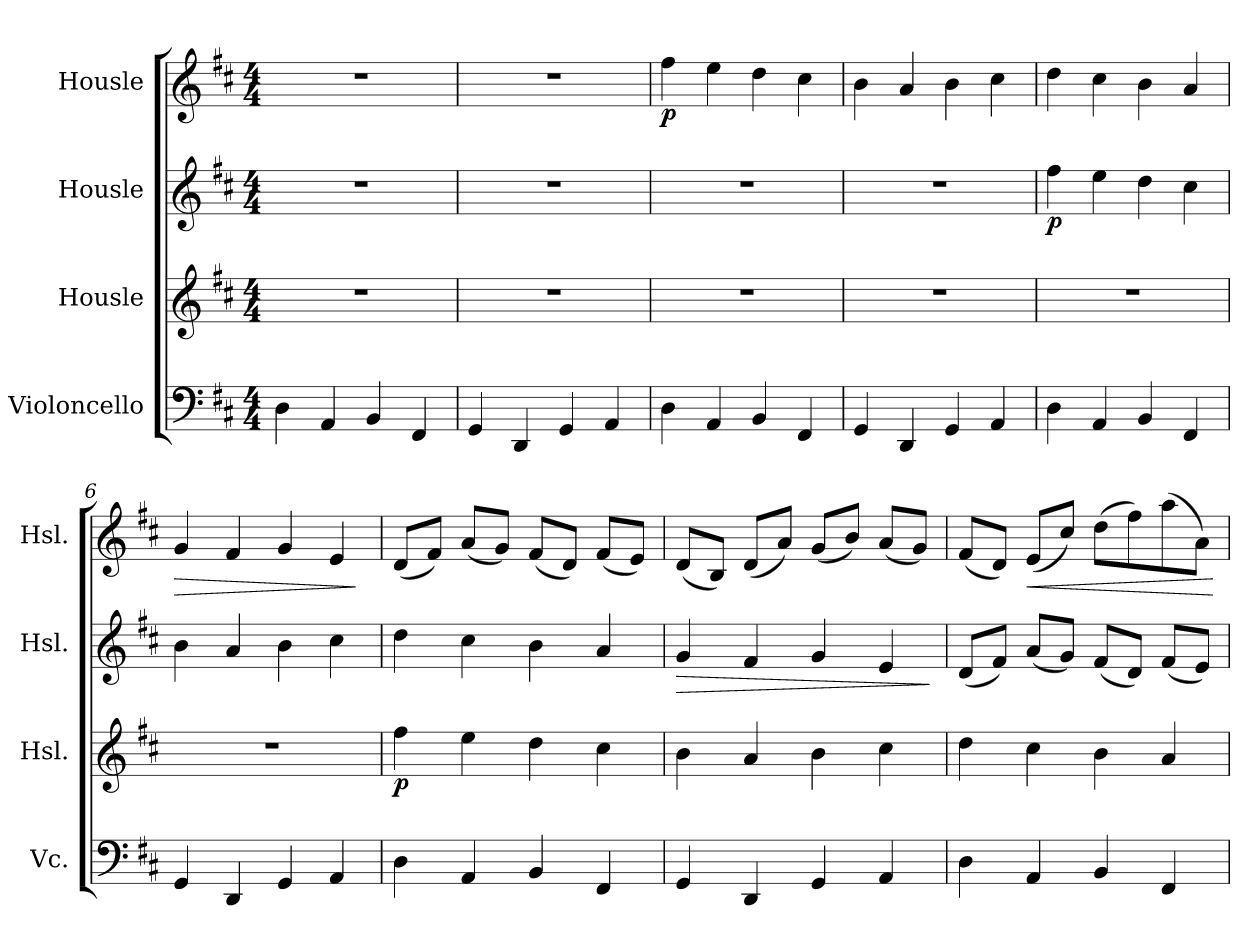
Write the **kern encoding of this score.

**kern	**kern	**dynam	**kern	**dynam	**kern	**dynam
*part4	*part3	*part3	*part2	*part2	*part1	*part1
*staff4	*staff3	*staff3	*staff2	*staff2	*staff1	*staff1
*I"Violoncello	*I"Housle	*	*I"Housle	*	*I"Housle	*
*I'Vc.	*I'Hsl.	*	*I'Hsl.	*	*I'Hsl.	*
*clefF4	*clefG2	*	*clefG2	*	*clefG2	*
*k[f#c#]	*k[f#c#]	*	*k[f#c#]	*	*k[f#c#]	*
*M4/4	*M4/4	*	*M4/4	*	*M4/4	*
*MM40	*MM40	*	*MM40	*	*MM40	*
=1	=1	=1	=1	=1	=1	=1
4D\	1r	.	1r	.	1r	.
4AA/	.	.	.	.	.	.
4BB/	.	.	.	.	.	.
4FF#/	.	.	.	.	.	.
=2	=2	=2	=2	=2	=2	=2
4GG/	1r	.	1r	.	1r	.
4DD/	.	.	.	.	.	.
4GG/	.	.	.	.	.	.
4AA/	.	.	.	.	.	.
=3	=3	=3	=3	=3	=3	=3
!	!	!	!	!	!	!LO:DY:b
4D\	1r	.	1r	.	4ff#\	p
4AA/	.	.	.	.	4ee\	.
4BB/	.	.	.	.	4dd\	.
4FF#/	.	.	.	.	4cc#\	.
=4	=4	=4	=4	=4	=4	=4
4GG/	1r	.	1r	.	4b\	.
4DD/	.	.	.	.	4a/	.
4GG/	.	.	.	.	4b\	.
4AA/	.	.	.	.	4cc#\	.
=5	=5	=5	=5	=5	=5	=5
!	!	!	!	!LO:DY:b	!	!
4D\	1r	.	4ff#\	p	4dd\	.
4AA/	.	.	4ee\	.	4cc#\	.
4BB/	.	.	4dd\	.	4b\	.
4FF#/	.	.	4cc#\	.	4a/	.
=6	=6	=6	=6	=6	=6	=6
!	!	!	!	!	!	!LO:HP:b
4GG/	1r	.	4b\	.	4g/	>
4DD/	.	.	4a/	.	4f#/	.
4GG/	.	.	4b\	.	4g/	.
4AA/	.	.	4cc#\	.	4e/	.
.	.	.	.	.	.	]
=7	=7	=7	=7	=7	=7	=7
!	!	!LO:DY:b	!	!	!	!
4D\	4ff#\	p	4dd\	.	(8d/L	.
.	.	.	.	.	8f#/J)	.
4AA/	4ee\	.	4cc#\	.	(8a/L	.
.	.	.	.	.	8g/J)	.
4BB/	4dd\	.	4b\	.	(8f#/L	.
.	.	.	.	.	8d/J)	.
4FF#/	4cc#\	.	4a/	.	(8f#/L	.
.	.	.	.	.	8e/J)	.
!!LO:LB:g=z
=8	=8	=8	=8	=8	=8	=8
!	!	!	!	!LO:HP:b	!	!
4GG/	4b\	.	4g/	>	(8d/L	.
.	.	.	.	.	8B/J)	.
4DD/	4a/	.	4f#/	.	(8d/L	.
.	.	.	.	.	8a/J)	.
4GG/	4b\	.	4g/	.	(8g/L	.
.	.	.	.	.	8b/J)	.
4AA/	4cc#\	.	4e/	.	(8a/L	.
.	.	.	.	.	8g/J)	.
.	.	.	.	]	.	.
=9	=9	=9	=9	=9	=9	=9
4D\	4dd\	.	(8d/L	.	(8f#/L	.
.	.	.	8f#/J)	.	8d/J)	.
!	!	!	!	!	!	!LO:HP:b
4AA/	4cc#\	.	(8a/L	.	(8e/L	<
.	.	.	8g/J)	.	8cc#/J)	.
4BB/	4b\	.	(8f#/L	.	(8dd\L	.
.	.	.	8d/J)	.	8ff#\)	.
4FF#/	4a/	.	(8f#/L	.	(8aa\	.
.	.	.	8e/J)	.	8a\J)	.
.	.	.	.	.	.	[
=	=	=	=	=	=	=
*-	*-	*-	*-	*-	*-	*-
